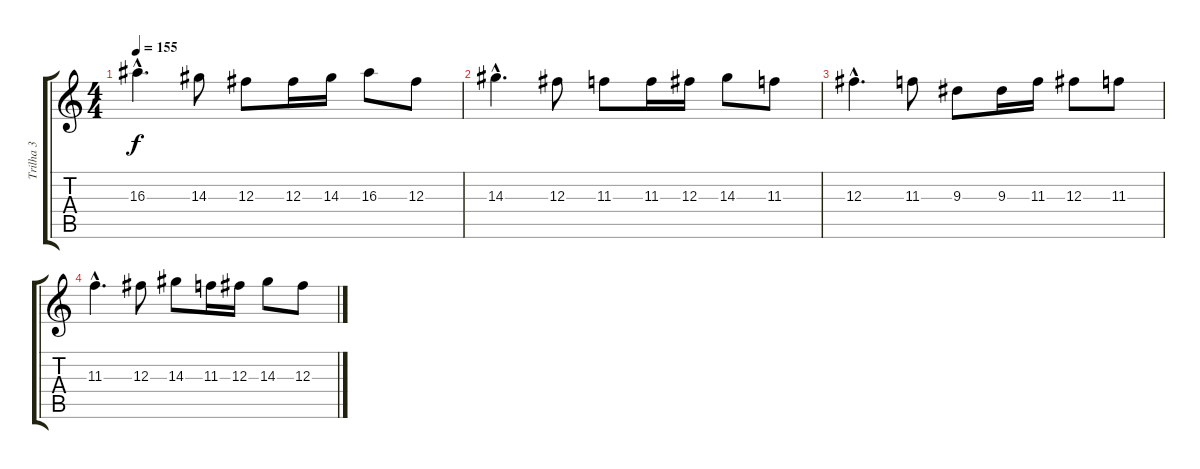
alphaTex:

\track ("Trilha 3" "Trilha 3") {instrument distortionguitar}
\staff {score tabs}
\tuning (Eb4 Bb3 Gb3 Db3 Ab2 Eb2) {hide}
\ts (4 4)
\tempo 155
\clef g2
\ks c
16.3{hac}.4{d dy f} 14.3.8 12.3.8 12.3.16 14.3.16 16.3.8 12.3.8 |
14.3{hac}.4{d} 12.3.8 11.3.8 11.3.16 12.3.16 14.3.8 11.3.8 |
12.3{hac}.4{d} 11.3.8 9.3.8 9.3.16 11.3.16 12.3.8 11.3.8 |
11.3{hac}.4{d} 12.3.8 14.3.8 11.3.16 12.3.16 14.3.8 12.3.8
